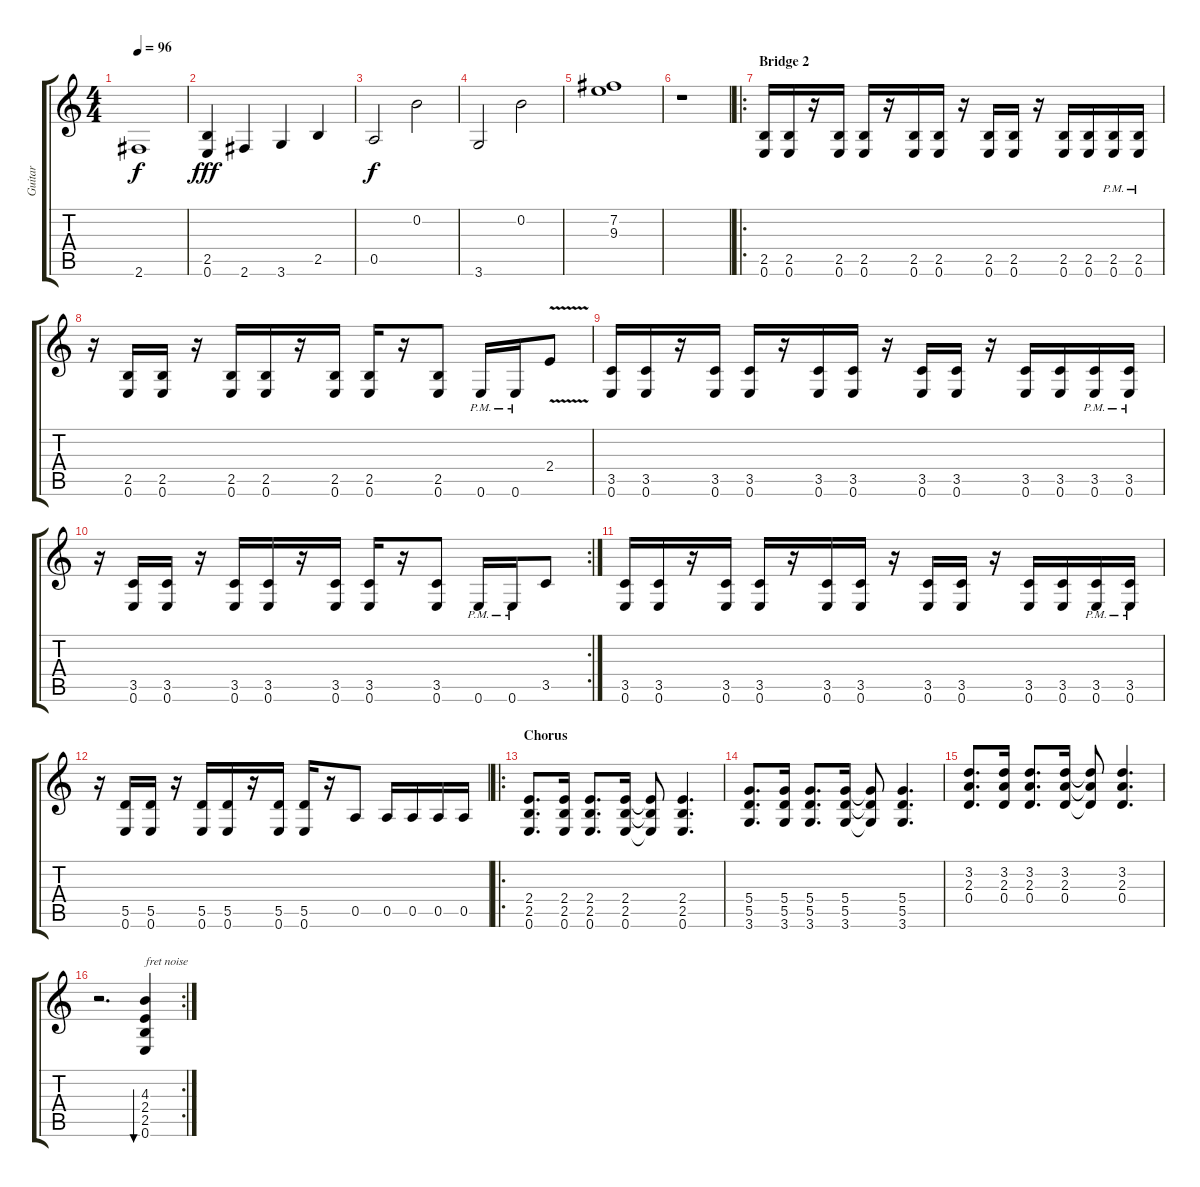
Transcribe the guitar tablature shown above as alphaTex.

\track ("Guitar" "Guitar") {instrument overdrivenguitar}
\staff {score tabs}
\tuning (E4 B3 G3 D3 A2 E2) {hide}
\ts (4 4)
\tempo 96
\clef g2
\ks c
2.6.1{dy f} |
(2.5 0.6).4{dy fff} 2.6.4 3.6.4 2.5.4 |
0.5.2{dy f} 0.2.2 |
3.6.2 0.2.2 |
(7.2 9.3).1 |
r.1 |
\ro
\section ("" "Bridge 2")
(2.5 0.6).16 (2.5 0.6).16 r.16 (2.5 0.6).16 (2.5 0.6).16 r.16 (2.5 0.6).16 (2.5 0.6).16 r.16 (2.5 0.6).16 (2.5 0.6).16 r.16 (2.5 0.6).16 (2.5 0.6).16 (2.5{pm} 0.6{pm}).16 (2.5{pm} 0.6{pm}).16 |
r.16 (2.5 0.6).16 (2.5 0.6).16 r.16 (2.5 0.6).16 (2.5 0.6).16 r.16 (2.5 0.6).16 (2.5 0.6).16 r.16 (2.5 0.6).8 0.6{pm}.16 0.6{pm}.16 2.4{v}.8 |
(3.5 0.6).16 (3.5 0.6).16 r.16 (3.5 0.6).16 (3.5 0.6).16 r.16 (3.5 0.6).16 (3.5 0.6).16 r.16 (3.5 0.6).16 (3.5 0.6).16 r.16 (3.5 0.6).16 (3.5 0.6).16 (3.5{pm} 0.6{pm}).16 (3.5{pm} 0.6{pm}).16 |
\rc 2
r.16 (3.5 0.6).16 (3.5 0.6).16 r.16 (3.5 0.6).16 (3.5 0.6).16 r.16 (3.5 0.6).16 (3.5 0.6).16 r.16 (3.5 0.6).8 0.6{pm}.16 0.6{pm}.16 3.5.8 |
(3.5 0.6).16 (3.5 0.6).16 r.16 (3.5 0.6).16 (3.5 0.6).16 r.16 (3.5 0.6).16 (3.5 0.6).16 r.16 (3.5 0.6).16 (3.5 0.6).16 r.16 (3.5 0.6).16 (3.5 0.6).16 (3.5{pm} 0.6{pm}).16 (3.5{pm} 0.6{pm}).16 |
r.16 (5.5 0.6).16 (5.5 0.6).16 r.16 (5.5 0.6).16 (5.5 0.6).16 r.16 (5.5 0.6).16 (5.5 0.6).16 r.16 0.5.8 0.5.16 0.5.16 0.5.16 0.5.16 |
\ro
\section ("" "Chorus")
(2.4 2.5 0.6).8{d} (2.4 2.5 0.6).16 (2.4 2.5 0.6).8{d} (2.4 2.5 0.6).16 (2.4{t} 2.5{t} 0.6{t}).8 (2.4 2.5 0.6).4{d} |
(5.4 5.5 3.6).8{d} (5.4 5.5 3.6).16 (5.4 5.5 3.6).8{d} (5.4 5.5 3.6).16 (5.4{t} 5.5{t} 3.6{t}).8 (5.4 5.5 3.6).4{d} |
(3.2 2.3 0.4).8{d} (3.2 2.3 0.4).16 (3.2 2.3 0.4).8{d} (3.2 2.3 0.4).16 (3.2{t} 2.3{t} 0.4{t}).8 (3.2 2.3 0.4).4{d} |
\rc 2
r.2{d} (4.3 2.4 2.5 0.6).4{bu 120 txt "fret noise"}
